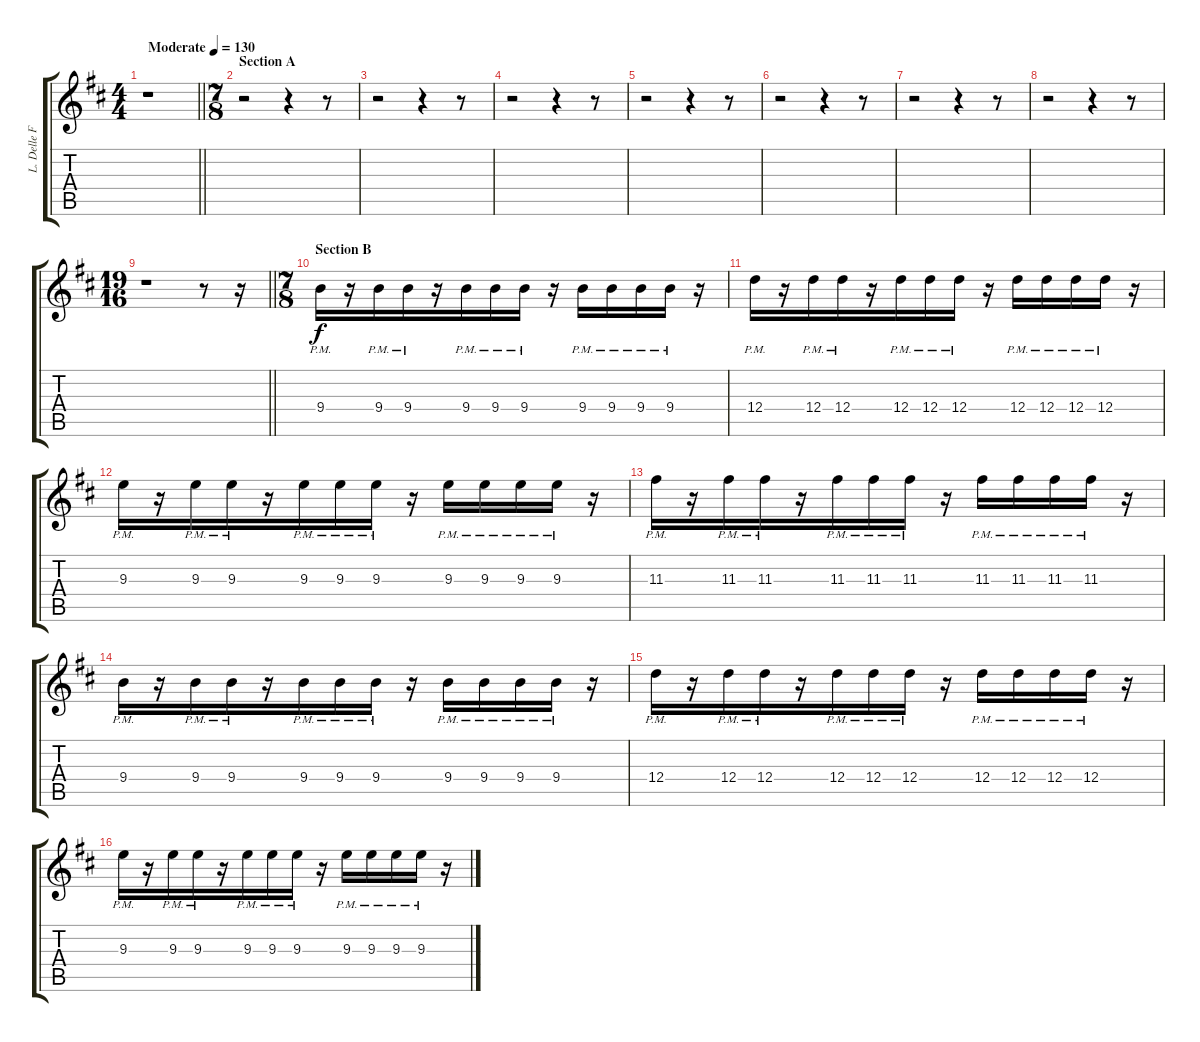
\track ("L. Delle Fave (Guitar Lead)" "L. Delle F") {instrument overdrivenguitar}
\staff {score tabs}
\tuning (E4 B3 G3 D3 A2 E2) {hide}
\ts (4 4)
\tempo (130 "Moderate")
\clef g2
\barLineRight lightlight
\ks bminor
r.1{dy f instrument overdrivenguitar} |
\ts (7 8)
\section ("" "Section A")
r.2 r.4 r.8 |
r.2 r.4 r.8 |
r.2 r.4 r.8 |
r.2 r.4 r.8 |
r.2 r.4 r.8 |
r.2 r.4 r.8 |
r.2 r.4 r.8 |
\ts (19 16)
\barLineRight lightlight
r.1 r.8 r.16 |
\ts (7 8)
\section ("" "Section B")
9.4{pm}.16{instrument overdrivenguitar} r.16 9.4{pm}.16 9.4{pm}.16 r.16 9.4{pm}.16 9.4{pm}.16 9.4{pm}.16 r.16 9.4{pm}.16 9.4{pm}.16 9.4{pm}.16 9.4{pm}.16 r.16 |
12.4{pm}.16 r.16 12.4{pm}.16 12.4{pm}.16 r.16 12.4{pm}.16 12.4{pm}.16 12.4{pm}.16 r.16 12.4{pm}.16 12.4{pm}.16 12.4{pm}.16 12.4{pm}.16 r.16 |
9.3{pm}.16 r.16 9.3{pm}.16 9.3{pm}.16 r.16 9.3{pm}.16 9.3{pm}.16 9.3{pm}.16 r.16 9.3{pm}.16 9.3{pm}.16 9.3{pm}.16 9.3{pm}.16 r.16 |
11.3{pm}.16 r.16 11.3{pm}.16 11.3{pm}.16 r.16 11.3{pm}.16 11.3{pm}.16 11.3{pm}.16 r.16 11.3{pm}.16 11.3{pm}.16 11.3{pm}.16 11.3{pm}.16 r.16 |
9.4{pm}.16 r.16 9.4{pm}.16 9.4{pm}.16 r.16 9.4{pm}.16 9.4{pm}.16 9.4{pm}.16 r.16 9.4{pm}.16 9.4{pm}.16 9.4{pm}.16 9.4{pm}.16 r.16 |
12.4{pm}.16 r.16 12.4{pm}.16 12.4{pm}.16 r.16 12.4{pm}.16 12.4{pm}.16 12.4{pm}.16 r.16 12.4{pm}.16 12.4{pm}.16 12.4{pm}.16 12.4{pm}.16 r.16 |
9.3{pm}.16 r.16 9.3{pm}.16 9.3{pm}.16 r.16 9.3{pm}.16 9.3{pm}.16 9.3{pm}.16 r.16 9.3{pm}.16 9.3{pm}.16 9.3{pm}.16 9.3{pm}.16 r.16
